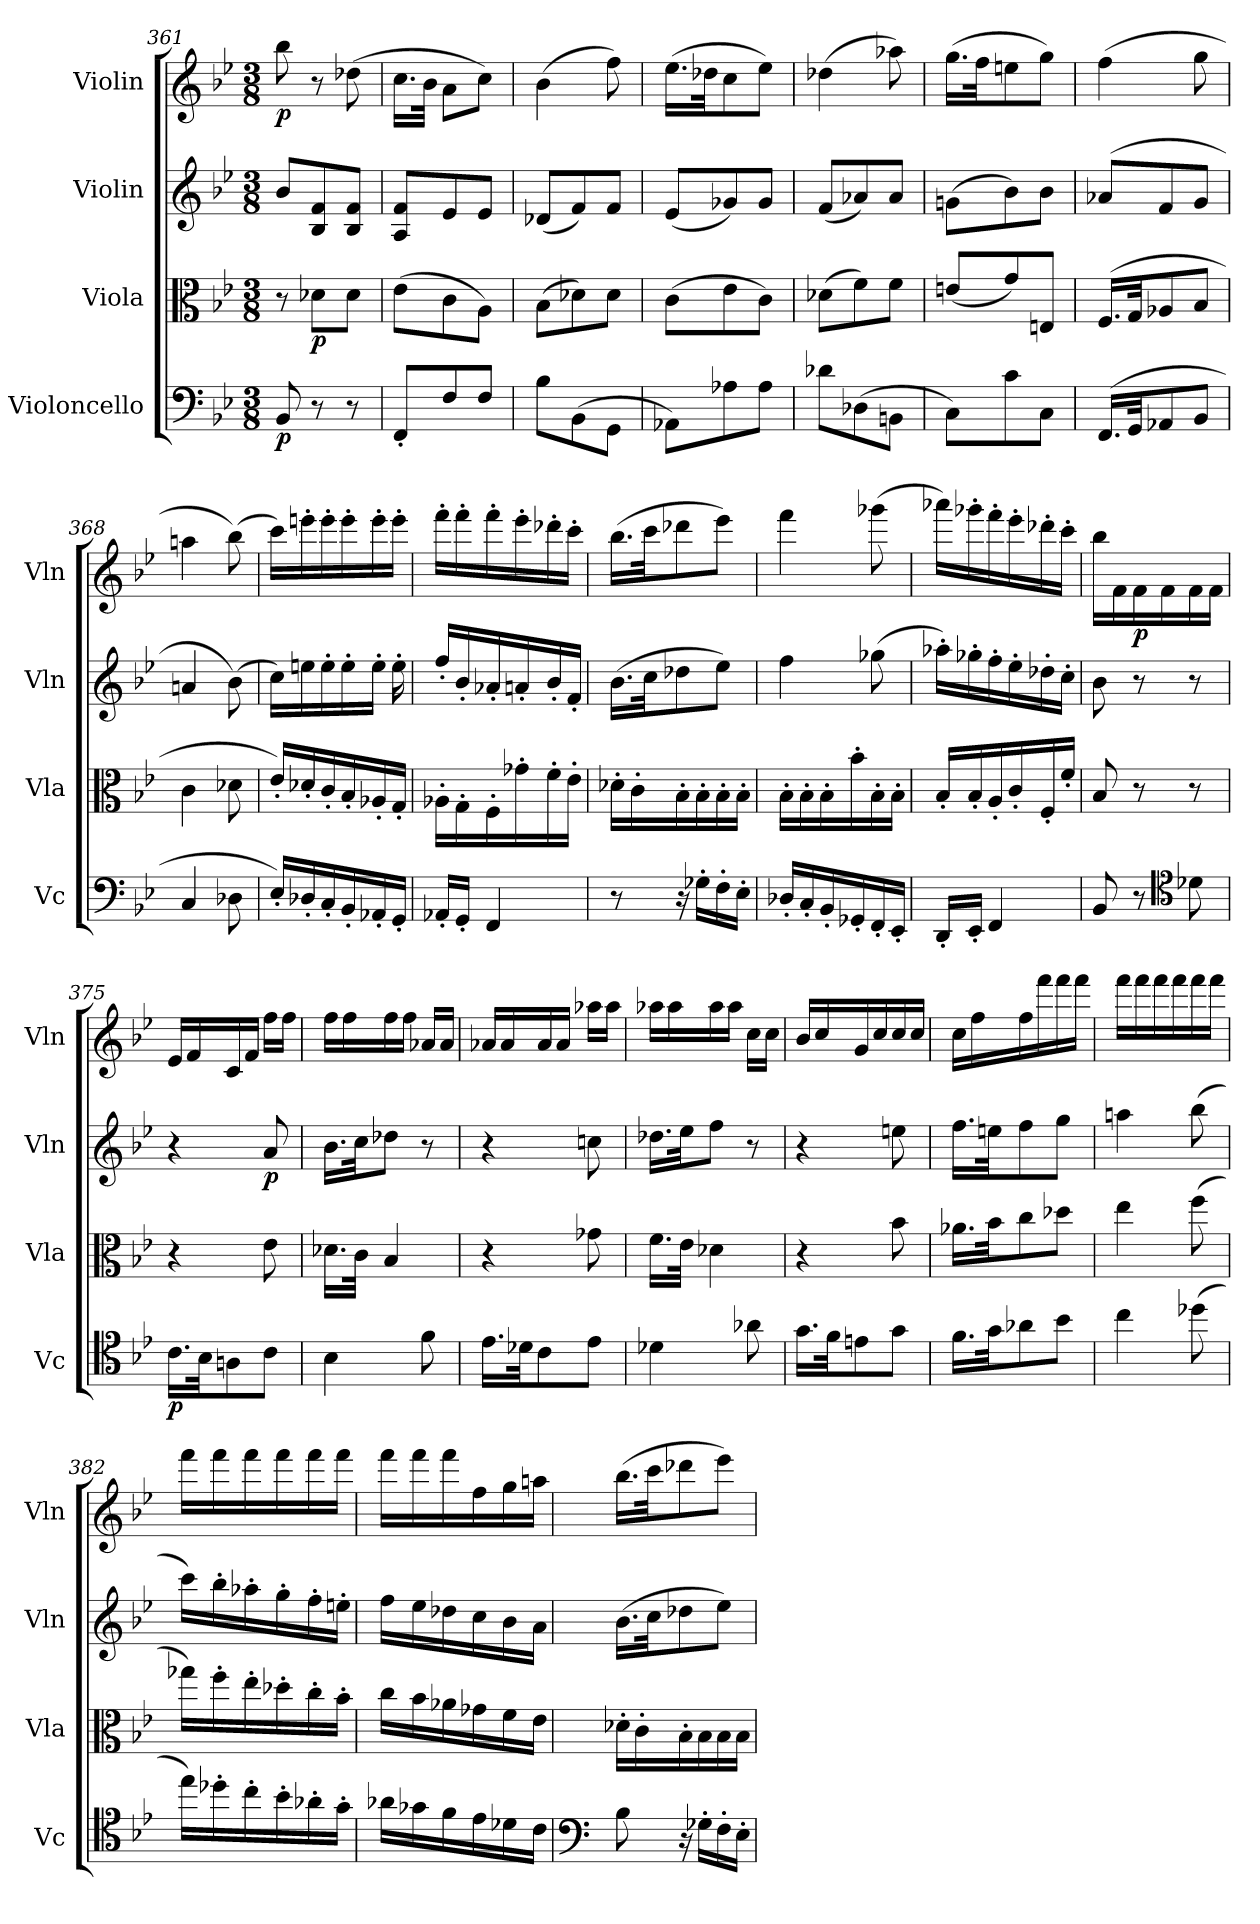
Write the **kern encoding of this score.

**kern	**dynam	**kern	**dynam	**kern	**dynam	**kern	**dynam
*part4	*part4	*part3	*part3	*part2	*part2	*part1	*part1
*staff4	*staff4	*staff3	*staff3	*staff2	*staff2	*staff1	*staff1
*I"Violoncello	*	*I"Viola	*	*I"Violin	*	*I"Violin	*
*I'Vc	*	*I'Vla	*	*I'Vln	*	*I'Vln	*
*clefF4	*	*clefC3	*	*clefG2	*	*clefG2	*
*k[b-e-]	*	*k[b-e-]	*	*k[b-e-]	*	*k[b-e-]	*
*B-:	*	*B-:	*	*B-:	*	*B-:	*
*M3/8	*	*M3/8	*	*M3/8	*	*M3/8	*
=361	=361	=361	=361	=361	=361	=361	=361
8BB-/	p	8r	.	8b-\L	.	8bb-\	p
8r	.	8d-X\L	p	8B-/ 8f/	.	8r	.
8r	.	8d-\J	.	8B-/ 8f/J	.	(8dd-X\	.
=362	=362	=362	=362	=362	=362	=362	=362
8FF'/L	.	(8e-\L	.	8A/ 8f/L	.	16.cc\LL	.
.	.	.	.	.	.	32b-\JJk	.
8F/	.	8c\	.	8e-/	.	8a\L	.
8F/J	.	8A\J)	.	8e-/J	.	8cc\J)	.
=363	=363	=363	=363	=363	=363	=363	=363
8B-\L	.	(8B-\L	.	(8d-X/L	.	(4b-\	.
(8BB-\	.	8d-X\)	.	8f/)	.	.	.
8GG\J	.	8d-\J	.	8f/J	.	8ff\)	.
=364	=364	=364	=364	=364	=364	=364	=364
8AA-X\L)	.	(8c\L	.	(8e-/L	.	(16.ee-\LL	.
.	.	.	.	.	.	32dd-X\JK	.
8A-X\	.	8e-\	.	8g-X/)	.	8cc\	.
8A-\J	.	8c\J)	.	8g-/J	.	8ee-\J)	.
=365	=365	=365	=365	=365	=365	=365	=365
8d-X\L	.	(8d-X\L	.	(8f/L	.	(4dd-X\	.
(8D-X\	.	8f\)	.	8a-X/)	.	.	.
8BBn\J	.	8f\J	.	8a-/J	.	8aa-X\)	.
=366	=366	=366	=366	=366	=366	=366	=366
8C\L)	.	(8en/L	.	(8gn/L	.	(16.gg\LL	.
.	.	.	.	.	.	32ff\JK	.
8c\	.	8g/)	.	8b-\)	.	8een\	.
8C\J	.	8En/J	.	8b-\J	.	8gg\J)	.
=367	=367	=367	=367	=367	=367	=367	=367
(16.FF/LL	.	(16.F/LL	.	(8a-X/L	.	(4ff\	.
32GG/JK	.	32G/JK	.	.	.	.	.
8AA-X/	.	8A-X/	.	8f/	.	.	.
8BB-/J	.	8B-/J	.	8g/J	.	8gg\	.
=368	=368	=368	=368	=368	=368	=368	=368
4C/	.	4c\	.	4an/	.	4aan\	.
8D-X\	.	8d-X\	.	(8b-\)	.	(8bb-\)	.
=369	=369	=369	=369	=369	=369	=369	=369
16E-'/LL)	.	16e-'/LL)	.	16cc\LL)	.	16ccc\LL)	.
16D-X'/	.	16d-X'/	.	16een\	.	16eeen'\	.
16C'/	.	16c'/	.	16ee'\	.	16eee'\	.
16BB-'/	.	16B-'/	.	16ee'\	.	16eee'\	.
16AA-X'/	.	16A-X'/	.	16ee'\JJ	.	16eee'\	.
16GG'/JJ	.	16G'/JJ	.	16ee'\	.	16eee'\JJ	.
=370	=370	=370	=370	=370	=370	=370	=370
16AA-X'/LL	.	16A-X'\LL	.	16ff'/LL	.	16fff'\LL	.
16GG'/JJ	.	16G'\	.	16b-'/	.	16fff'\	.
4FF/	.	16F'\	.	16a-X'/	.	16fff'\	.
.	.	16g-X'\	.	16an'/	.	16eee-'\	.
.	.	16f'\	.	16b-'/	.	16ddd-X'\	.
.	.	16e-'\JJ	.	16f'/JJ	.	16ccc'\JJ	.
=371	=371	=371	=371	=371	=371	=371	=371
8r	.	16d-X'\LL	.	(16.b-\LL	.	(16.bb-\LL	.
.	.	16c'\	.	.	.	.	.
.	.	.	.	32cc\JK	.	32ccc\JK	.
16r	.	16B-'\	.	8dd-X\	.	8ddd-X\	.
16G-X'\LL	.	16B-'\	.	.	.	.	.
16F'\	.	16B-'\	.	8ee-\J)	.	8eee-\J)	.
16E-'\JJ	.	16B-'\JJ	.	.	.	.	.
=372	=372	=372	=372	=372	=372	=372	=372
16D-X'/LL	.	16B-'\LL	.	4ff\	.	4fff\	.
16C'/	.	16B-'\	.	.	.	.	.
16BB-'/	.	16B-'\	.	.	.	.	.
16GG-X'/	.	16b-'\	.	.	.	.	.
16FF'/	.	16B-'\	.	(8gg-X\	.	(8ggg-X\	.
16EE-'/JJ	.	16B-'\JJ	.	.	.	.	.
=373	=373	=373	=373	=373	=373	=373	=373
16DD'/LL	.	16B-'/LL	.	16aa-X'\LL)	.	16aaa-X\LL)	.
16EE-'/JJ	.	16B-'/	.	16gg-X'\	.	16ggg-X'\	.
4FF/	.	16A'/	.	16ff'\	.	16fff'\	.
.	.	16c'/	.	16ee-'\	.	16eee-'\	.
.	.	16F'/	.	16dd-X'\	.	16ddd-X'\	.
.	.	16f'/JJ	.	16cc'\JJ	.	16ccc'\JJ	.
=374	=374	=374	=374	=374	=374	=374	=374
8BB-/	.	8B-/	.	8b-\	.	16bb-\LL	.
.	.	.	.	.	.	16f\	.
8r	.	8r	.	8r	.	16f\	p
.	.	.	.	.	.	16f\	.
*clefC4	*	*	*	*	*	*	*
8d-X\	.	8r	.	8r	.	16f\	.
.	.	.	.	.	.	16f\JJ	.
=375	=375	=375	=375	=375	=375	=375	=375
16.c\LL	p	4r	.	4r	.	16e-/LL	.
.	.	.	.	.	.	16f/	.
32B-\JK	.	.	.	.	.	.	.
8An\	.	.	.	.	.	16c/	.
.	.	.	.	.	.	16f/JJ	.
8c\J	.	8e-\	.	8a/	p	16ff\LL	.
.	.	.	.	.	.	16ff\JJ	.
=376	=376	=376	=376	=376	=376	=376	=376
4B-\	.	16.d-X\LL	.	16.b-\LL	.	16ff\LL	.
.	.	.	.	.	.	16ff\	.
.	.	32c\JJk	.	32cc\JK	.	.	.
.	.	4B-/	.	8dd-X\J	.	16ff\	.
.	.	.	.	.	.	16ff\JJ	.
8f\	.	.	.	8r	.	16a-X/LL	.
.	.	.	.	.	.	16a-/JJ	.
=377	=377	=377	=377	=377	=377	=377	=377
16.e-\LL	.	4r	.	4r	.	16a-X/LL	.
.	.	.	.	.	.	16a-/	.
32d-X\JK	.	.	.	.	.	.	.
8c\	.	.	.	.	.	16a-/	.
.	.	.	.	.	.	16a-/JJ	.
8e-\J	.	8g-X\	.	8ccn\	.	16aa-X\LL	.
.	.	.	.	.	.	16aa-\JJ	.
=378	=378	=378	=378	=378	=378	=378	=378
4d-X\	.	16.f\LL	.	16.dd-X\LL	.	16aa-X\LL	.
.	.	.	.	.	.	16aa-\	.
.	.	32e-\JJk	.	32ee-\JK	.	.	.
.	.	4d-X\	.	8ff\J	.	16aa-\	.
.	.	.	.	.	.	16aa-\JJ	.
8a-X\	.	.	.	8r	.	16cc\LL	.
.	.	.	.	.	.	16cc\JJ	.
=379	=379	=379	=379	=379	=379	=379	=379
16.g\LL	.	4r	.	4r	.	16b-/LL	.
.	.	.	.	.	.	16cc/	.
32f\JK	.	.	.	.	.	.	.
8en\	.	.	.	.	.	16g/	.
.	.	.	.	.	.	16cc/	.
8g\J	.	8b-\	.	8een\	.	16cc/	.
.	.	.	.	.	.	16cc/JJ	.
=380	=380	=380	=380	=380	=380	=380	=380
16.f\LL	.	16.a-X\LL	.	16.ff\LL	.	16cc\LL	.
.	.	.	.	.	.	16ff\	.
32g\JK	.	32b-\JK	.	32een\JK	.	.	.
8a-X\	.	8cc\	.	8ff\	.	16ff\	.
.	.	.	.	.	.	16fff\	.
8b-\J	.	8dd-X\J	.	8gg\J	.	16fff\	.
.	.	.	.	.	.	16fff\JJ	.
=381	=381	=381	=381	=381	=381	=381	=381
4cc\	.	4ee-\	.	4aan\	.	16fff\LL	.
.	.	.	.	.	.	16fff\	.
.	.	.	.	.	.	16fff\	.
.	.	.	.	.	.	16fff\	.
(8dd-X\	.	(8ff\	.	(8bb-\	.	16fff\	.
.	.	.	.	.	.	16fff\JJ	.
=382	=382	=382	=382	=382	=382	=382	=382
16ee-\LL)	.	16gg-X\LL)	.	16ccc\LL)	.	16fff\LL	.
16dd-X'\	.	16ff'\	.	16bb-'\	.	16fff\	.
16cc'\	.	16ee-'\	.	16aa-X'\	.	16fff\	.
16b-'\	.	16dd-X'\	.	16gg'\	.	16fff\	.
16a-X'\	.	16cc'\	.	16ff'\	.	16fff\	.
16g'\JJ	.	16b-'\JJ	.	16een'\JJ	.	16fff\JJ	.
=383	=383	=383	=383	=383	=383	=383	=383
16a-X\LL	.	16cc\LL	.	16ff\LL	.	16fff\LL	.
16g-X\	.	16b-\	.	16ee-\	.	16fff\	.
16f\	.	16a-X\	.	16dd-X\	.	16fff\	.
16e-\	.	16g-X\	.	16cc\	.	16ff\	.
16d-X\	.	16f\	.	16b-\	.	16gg\	.
16c\JJ	.	16e-\JJ	.	16a/JJ	.	16aan\JJ	.
=384	=384	=384	=384	=384	=384	=384	=384
*clefF4	*	*	*	*	*	*	*
8B-\	.	16d-X'\LL	.	(16.b-\LL	.	(16.bb-\LL	.
.	.	16c'\	.	.	.	.	.
.	.	.	.	32cc\JK	.	32ccc\JK	.
16r	.	16B-'\	.	8dd-X\	.	8ddd-X\	.
16G-X'\LL	.	16B-\	.	.	.	.	.
16F'\	.	16B-\	.	8ee-\J)	.	8eee-\J)	.
16E-'\JJ	.	16B-\JJ	.	.	.	.	.
=	=	=	=	=	=	=	=
*-	*-	*-	*-	*-	*-	*-	*-
